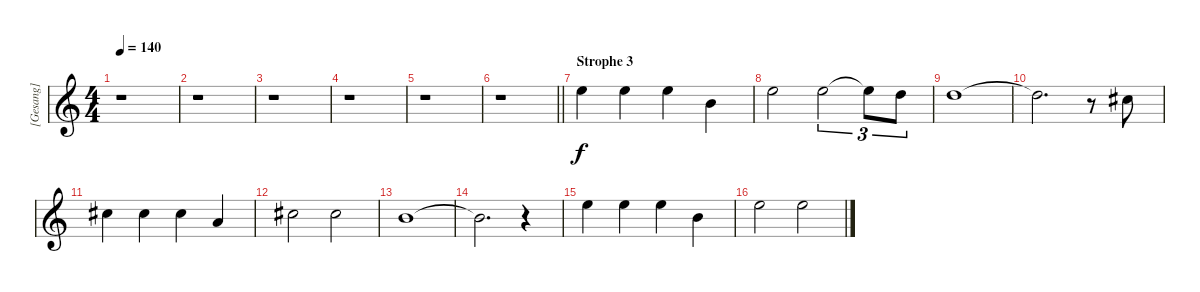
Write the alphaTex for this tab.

\track ("[Gesang]" "[Gesang]") {instrument altosax}
\staff {score}
\tuning (E4 B3 G3 D3 A2 E2) {hide}
\ts (4 4)
\tempo 140
\clef g2
\ks c
r.1{dy f} |
r.1 |
r.1 |
r.1 |
r.1 |
\barLineRight lightlight
r.1 |
\section ("" "Strophe 3")
12.1.4 12.1.4 12.1.4 12.2.4 |
12.1.2 12.1.2{tu (3 2)} 12.1{t}.8{tu (3 2)} 10.1.8{tu (3 2)} |
10.1.1 |
10.1{t}.2{d} r.8 9.1.8 |
9.1.4 9.1.4 9.1.4 5.1.4 |
9.1.2 9.1.2 |
7.1.1 |
7.1{t}.2{d} r.4 |
12.1.4 12.1.4 12.1.4 12.2.4 |
12.1.2 12.1.2
